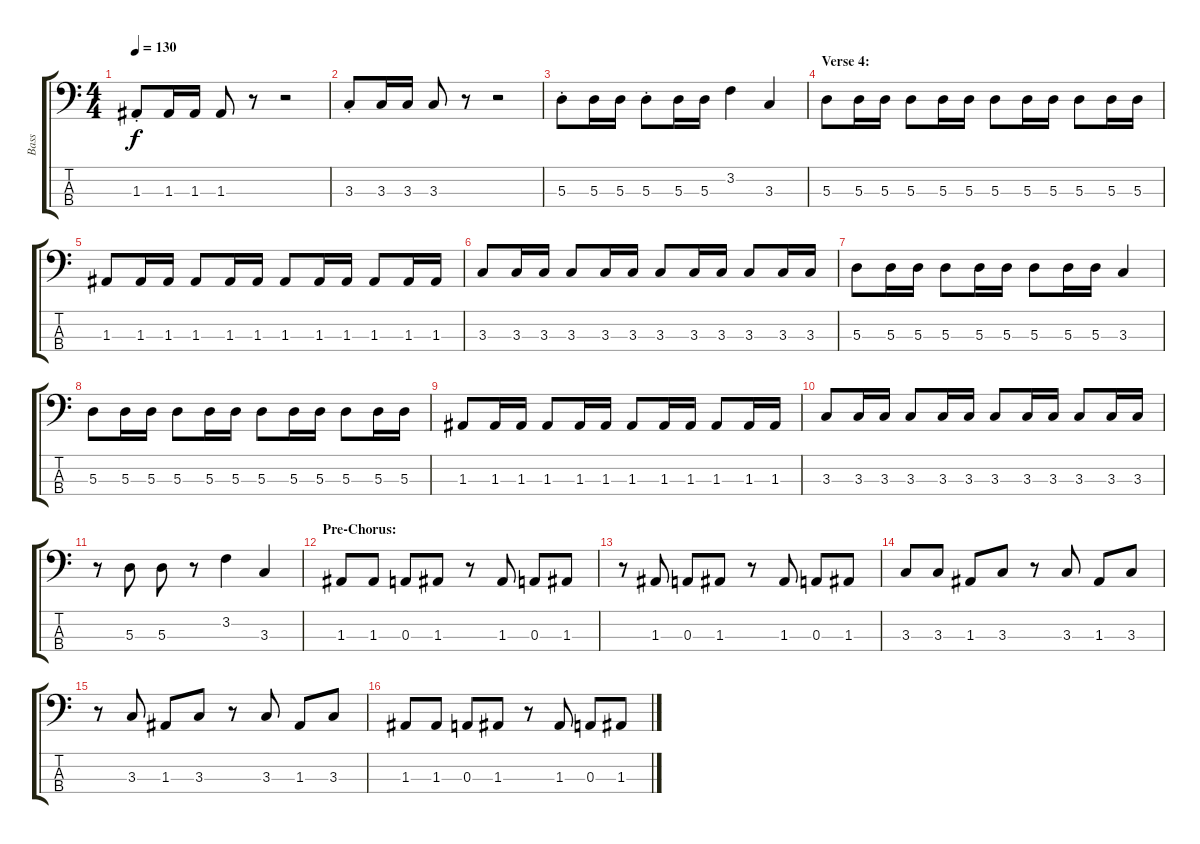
\track ("Bass" "Bass") {instrument electricbasspick}
\staff {score tabs}
\tuning (G2 D2 A1 E1) {hide}
\ts (4 4)
\tempo 130
\clef f4
\ks c
1.3{st}.8{dy f} 1.3.16 1.3.16 1.3.8 r.8 r.2 |
3.3{st}.8 3.3.16 3.3.16 3.3.8 r.8 r.2 |
5.3{st}.8 5.3.16 5.3.16 5.3{st}.8 5.3.16 5.3.16 3.2.4 3.3.4 |
\section ("" "Verse 4:")
5.3.8 5.3.16 5.3.16 5.3.8 5.3.16 5.3.16 5.3.8 5.3.16 5.3.16 5.3.8 5.3.16 5.3.16 |
1.3.8 1.3.16 1.3.16 1.3.8 1.3.16 1.3.16 1.3.8 1.3.16 1.3.16 1.3.8 1.3.16 1.3.16 |
3.3.8 3.3.16 3.3.16 3.3.8 3.3.16 3.3.16 3.3.8 3.3.16 3.3.16 3.3.8 3.3.16 3.3.16 |
5.3.8 5.3.16 5.3.16 5.3.8 5.3.16 5.3.16 5.3.8 5.3.16 5.3.16 3.3.4 |
5.3.8 5.3.16 5.3.16 5.3.8 5.3.16 5.3.16 5.3.8 5.3.16 5.3.16 5.3.8 5.3.16 5.3.16 |
1.3.8 1.3.16 1.3.16 1.3.8 1.3.16 1.3.16 1.3.8 1.3.16 1.3.16 1.3.8 1.3.16 1.3.16 |
3.3.8 3.3.16 3.3.16 3.3.8 3.3.16 3.3.16 3.3.8 3.3.16 3.3.16 3.3.8 3.3.16 3.3.16 |
r.8 5.3.8 5.3.8 r.8 3.2.4 3.3.4 |
\section ("" "Pre-Chorus:")
1.3.8 1.3.8 0.3.8 1.3.8 r.8 1.3.8 0.3.8 1.3.8 |
r.8 1.3.8 0.3.8 1.3.8 r.8 1.3.8 0.3.8 1.3.8 |
3.3.8 3.3.8 1.3.8 3.3.8 r.8 3.3.8 1.3.8 3.3.8 |
r.8 3.3.8 1.3.8 3.3.8 r.8 3.3.8 1.3.8 3.3.8 |
1.3.8 1.3.8 0.3.8 1.3.8 r.8 1.3.8 0.3.8 1.3.8
